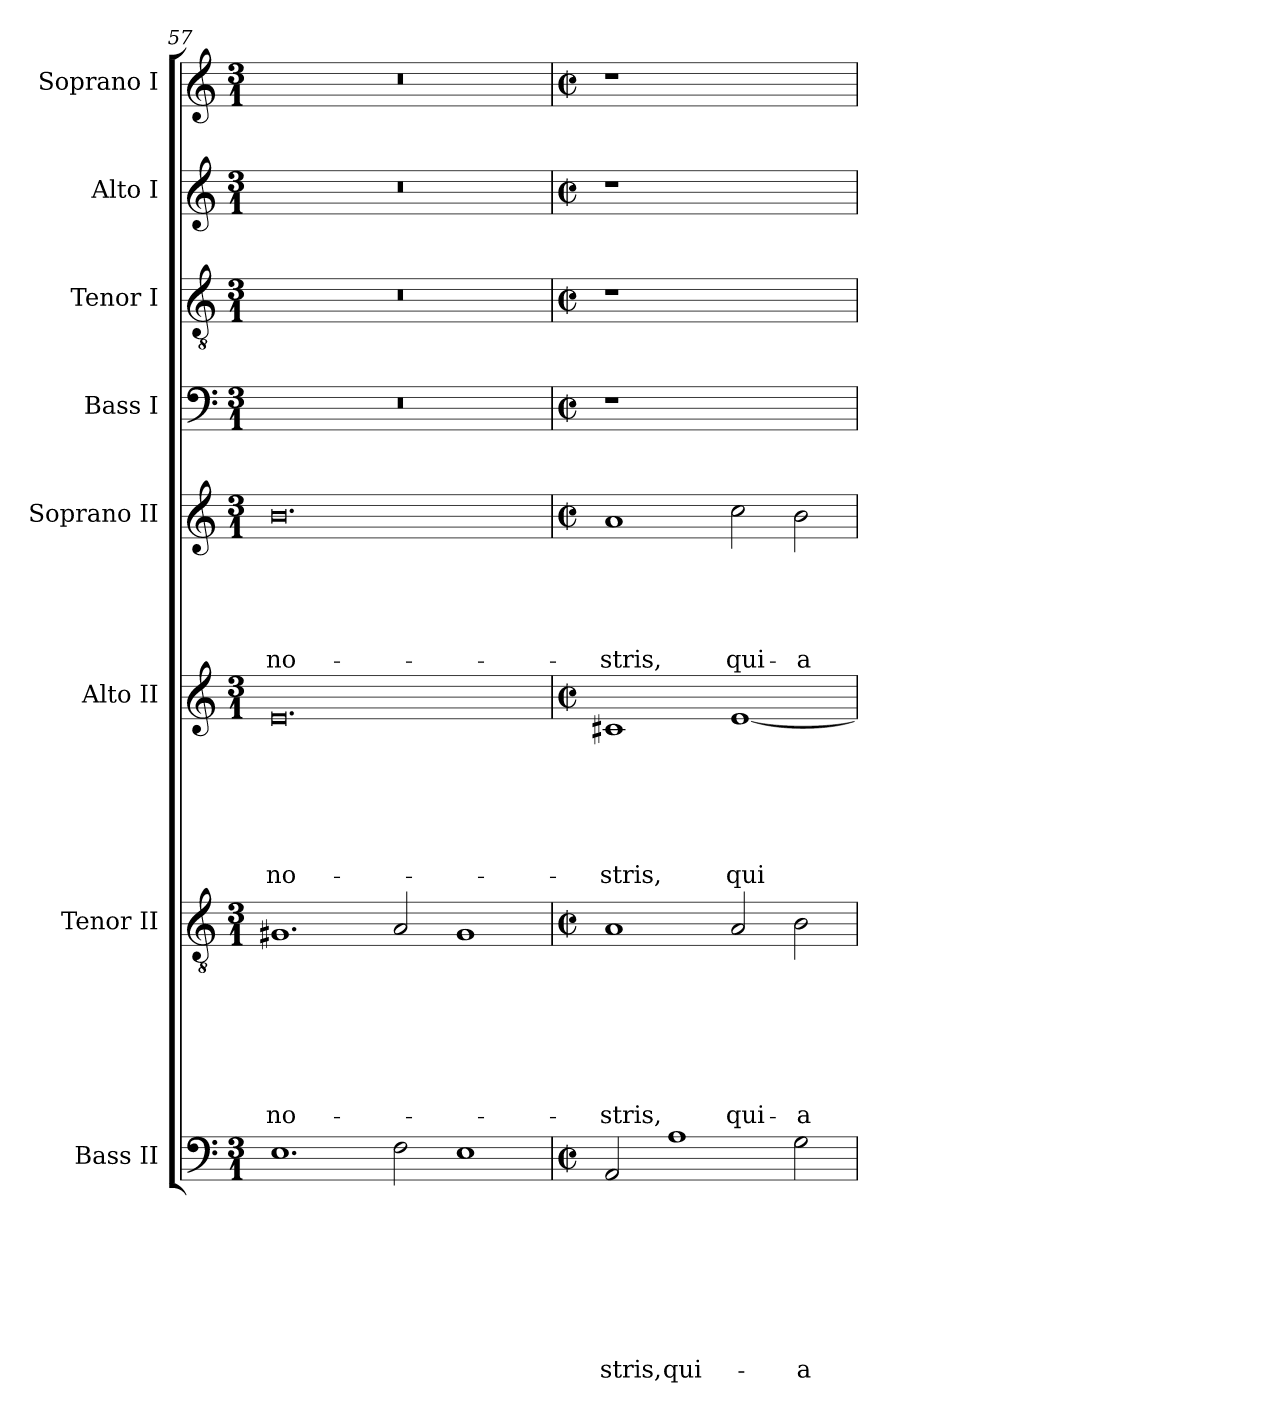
**kern	**text	**text	**text	**text	**text	**text	**text	**text	**kern	**text	**text	**text	**text	**text	**text	**text	**kern	**text	**text	**text	**text	**text	**text	**kern	**text	**text	**text	**text	**text	**kern	**kern	**kern	**kern
*part8	*part8	*part8	*part8	*part8	*part8	*part8	*part8	*part8	*part7	*part7	*part7	*part7	*part7	*part7	*part7	*part7	*part6	*part6	*part6	*part6	*part6	*part6	*part6	*part5	*part5	*part5	*part5	*part5	*part5	*part4	*part3	*part2	*part1
*staff8	*staff8	*staff8	*staff8	*staff8	*staff8	*staff8	*staff8	*staff8	*staff7	*staff7	*staff7	*staff7	*staff7	*staff7	*staff7	*staff7	*staff6	*staff6	*staff6	*staff6	*staff6	*staff6	*staff6	*staff5	*staff5	*staff5	*staff5	*staff5	*staff5	*staff4	*staff3	*staff2	*staff1
*I"Bass II	*	*	*	*	*	*	*	*	*I"Tenor II	*	*	*	*	*	*	*	*I"Alto II	*	*	*	*	*	*	*I"Soprano II	*	*	*	*	*	*I"Bass I	*I"Tenor I	*I"Alto I	*I"Soprano I
*clefF4	*	*	*	*	*	*	*	*	*clefGv2	*	*	*	*	*	*	*	*clefG2	*	*	*	*	*	*	*clefG2	*	*	*	*	*	*clefF4	*clefGv2	*clefG2	*clefG2
*k[]	*	*	*	*	*	*	*	*	*k[]	*	*	*	*	*	*	*	*k[]	*	*	*	*	*	*	*k[]	*	*	*	*	*	*k[]	*k[]	*k[]	*k[]
*C:	*	*	*	*	*	*	*	*	*C:	*	*	*	*	*	*	*	*C:	*	*	*	*	*	*	*C:	*	*	*	*	*	*C:	*C:	*C:	*C:
*M3/1	*	*	*	*	*	*	*	*	*M3/1	*	*	*	*	*	*	*	*M3/1	*	*	*	*	*	*	*M3/1	*	*	*	*	*	*M3/1	*M3/1	*M3/1	*M3/1
=57	=57	=57	=57	=57	=57	=57	=57	=57	=57	=57	=57	=57	=57	=57	=57	=57	=57	=57	=57	=57	=57	=57	=57	=57	=57	=57	=57	=57	=57	=57	=57	=57	=57
!	!	!	!	!	!	!	!	!	!	!	!	!	!	!	!	!LO:LY:b	!	!	!	!	!	!	!LO:LY:b:rj	!	!	!	!	!	!LO:LY:b:rj	!	!	!	!
1.E	.	.	.	.	.	.	.	.	1.G#X	.	.	.	.	.	.	no-	0.e	.	.	.	.	.	no-	0.b	.	.	.	.	no-	0.r	0.r	0.r	0.r
2F\	.	.	.	.	.	.	.	.	2A/	.	.	.	.	.	.	.	.	.	.	.	.	.	.	.	.	.	.	.	.	.	.	.	.
1E	.	.	.	.	.	.	.	.	1G#	.	.	.	.	.	.	.	.	.	.	.	.	.	.	.	.	.	.	.	.	.	.	.	.
!!LO:PB:g=z
=58	=58	=58	=58	=58	=58	=58	=58	=58	=58	=58	=58	=58	=58	=58	=58	=58	=58	=58	=58	=58	=58	=58	=58	=58	=58	=58	=58	=58	=58	=58	=58	=58	=58
*M2/2	*	*	*	*	*	*	*	*	*M2/2	*	*	*	*	*	*	*	*M2/2	*	*	*	*	*	*	*M2/2	*	*	*	*	*	*M2/2	*M2/2	*M2/2	*M2/2
*met(c|)	*	*	*	*	*	*	*	*	*met(c|)	*	*	*	*	*	*	*	*met(c|)	*	*	*	*	*	*	*met(c|)	*	*	*	*	*	*met(c|)	*met(c|)	*met(c|)	*met(c|)
!	!	!	!	!	!	!	!	!LO:LY:b	!	!	!	!	!	!	!	!LO:LY:b	!	!	!	!	!	!	!LO:LY:b	!	!	!	!	!	!LO:LY:b	!	!	!	!
2AA/	.	.	.	.	.	.	.	-stris,	1A	.	.	.	.	.	.	-stris,	1c#X	.	.	.	.	.	-stris,	1a	.	.	.	.	-stris,	1r	1r	1r	1r
!	!	!	!	!	!	!	!	!LO:LY:b	!	!	!	!	!	!	!	!	!	!	!	!	!	!	!	!	!	!	!	!	!	!	!	!	!
1A	.	.	.	.	.	.	.	qui-	.	.	.	.	.	.	.	.	.	.	.	.	.	.	.	.	.	.	.	.	.	.	.	.	.
!	!	!	!	!	!	!	!	!	!	!	!	!	!	!	!	!LO:LY:b	!	!	!	!	!	!	!LO:LY:b	!	!	!	!	!	!LO:LY:b	!	!	!	!
.	.	.	.	.	.	.	.	.	2A/	.	.	.	.	.	.	qui-	[<1e	.	.	.	.	.	qui-	2cc\	.	.	.	.	qui-	1ryy	1ryy	1ryy	1ryy
!	!	!	!	!	!	!	!	!LO:LY:b	!	!	!	!	!	!	!	!LO:LY:b	!	!	!	!	!	!	!	!	!	!	!	!	!LO:LY:b	!	!	!	!
2G\	.	.	.	.	.	.	.	-a	2B\	.	.	.	.	.	.	-a	.	.	.	.	.	.	.	2b\	.	.	.	.	-a	.	.	.	.
=	=	=	=	=	=	=	=	=	=	=	=	=	=	=	=	=	=	=	=	=	=	=	=	=	=	=	=	=	=	=	=	=	=
*-	*-	*-	*-	*-	*-	*-	*-	*-	*-	*-	*-	*-	*-	*-	*-	*-	*-	*-	*-	*-	*-	*-	*-	*-	*-	*-	*-	*-	*-	*-	*-	*-	*-
